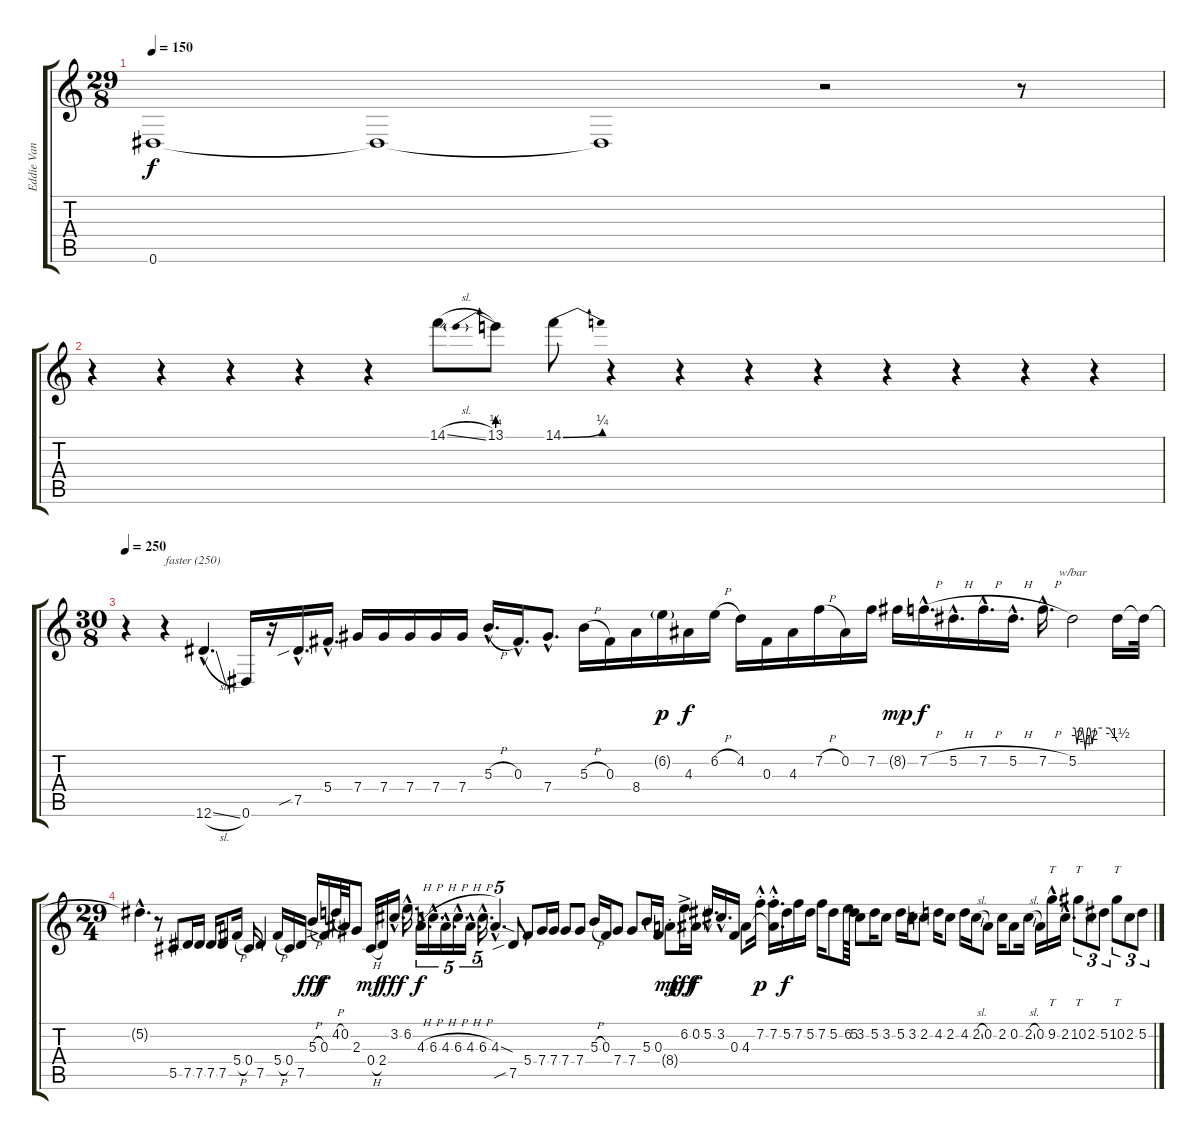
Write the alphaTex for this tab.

\track ("Eddie Van Halen" "Eddie Van ") {instrument distortionguitar}
\staff {score tabs}
\tuning (Eb4 Bb3 Gb3 Db3 Ab2 Eb2) {hide}
\ts (29 8)
\tempo 150
\clef g2
\ks c
0.6{t}.1{dy f} 0.6{t}.1{volume 0} 0.6{t}.1 r.2 r.8 |
r.4 r.4 r.4 r.4 r.4 14.1{sl}.8{volume 15} 13.1{be (prebend 0 1 60 1)}.8 14.1{be (bend 0 0 60 1)}.8 r.4 r.4 r.4 r.4 r.4 r.4 r.4 r.4 |
\ts (30 8)
\tempo 250
r.4 r.4{txt "faster (250)"} 12.6{sl hac}.4{d} 0.6.16 r.16 7.5{sib hac}.16{d} 5.4{hac}.16{d} 7.4.16 7.4.16 7.4.16 7.4.16 7.4.16 5.3{h hac}.16{d} 0.3{hac}.16{d} 7.4{hac}.8{d} 5.3{h}.16 0.3.16 8.4.16 6.2{g}.16{dy p} 4.3.16{dy f} 6.2{h}.16 4.2.16 0.3.16 4.3.16 7.2{h}.16 0.2.16 7.2.16 8.2{g}.16{dy mp} 7.2{h hac}.16{d dy f} 5.2{h hac}.16{d} 7.2{h hac}.16{d} 5.2{h hac}.16{d} 7.2{h hac}.16{d} 5.2.2{tbe (custom default 0 0 3 0 6 -8 9 0 13 0 17 -16 20 0 23 0 26 -8 30 0 49 0 60 -6)} 5.2{t}.16 5.2{t}.32 |
\ts (29 4)
5.2{hac t}.4{d} r.8 5.5.8 7.5.16 7.5.16 7.5.16 7.5.8 5.4{h}.16 0.4.16 7.5.4 5.4{h}.16 0.4.16 7.5.16 5.3{h ac}.16{dy fff} 0.3.16{dy f} 4.2{h}.32 0.2.16 2.3.8 0.4{h}.16{dy mf} 2.4.16 3.2{hac}.16{d dy fff} 6.2{hac}.16{d} 4.3{h hac}.16{d tu (5 4) dy f} 6.3{h hac}.16{d tu (5 4)} 4.3{h hac}.16{d tu (5 4)} 6.3{h hac}.16{d tu (5 4)} 4.3{h hac}.16{d tu (5 4)} 6.3{h hac}.16{d tu (5 4)} 4.3{sod hac}.4{d tu (5 4)} 7.5{sib}.8 5.4.8 7.4.16 7.4.16 7.4.8 7.4.8 5.3{h}.16 0.3.16 7.4.8 7.4.8 5.3.16 0.3.16 8.4{g st}.8{dy mp} 6.2{ac}.16{dy fff} 0.2.16{dy f} 5.2{hac st}.16{d} 3.2{hac}.16{d} 0.3.16 4.3.8 7.2{hac st}.16{d dy p} (7.2{hac st} 4.3{hac t}).16{d} 5.2.16{dy f} 7.2.16 5.2.16 7.2.16 5.2.8 6.2.64 5.2.64 3.2.8 5.2.16 3.2.8 5.2.16 3.2.16 2.2.8 4.2.16 2.2.8 4.2.16 2.2{sl}.16 0.2.8 2.2.16 0.2.8 2.2{sl}.16 0.2.16 9.2{hac}.16{tt d} 2.2{hac}.16{d} 10.2.8{tt tu (3 2)} 2.2.8{tu (3 2)} 5.2.8{tu (3 2)} 10.2.8{tt tu (3 2)} 2.2.8{tu (3 2)} 5.2.8{tu (3 2)}
